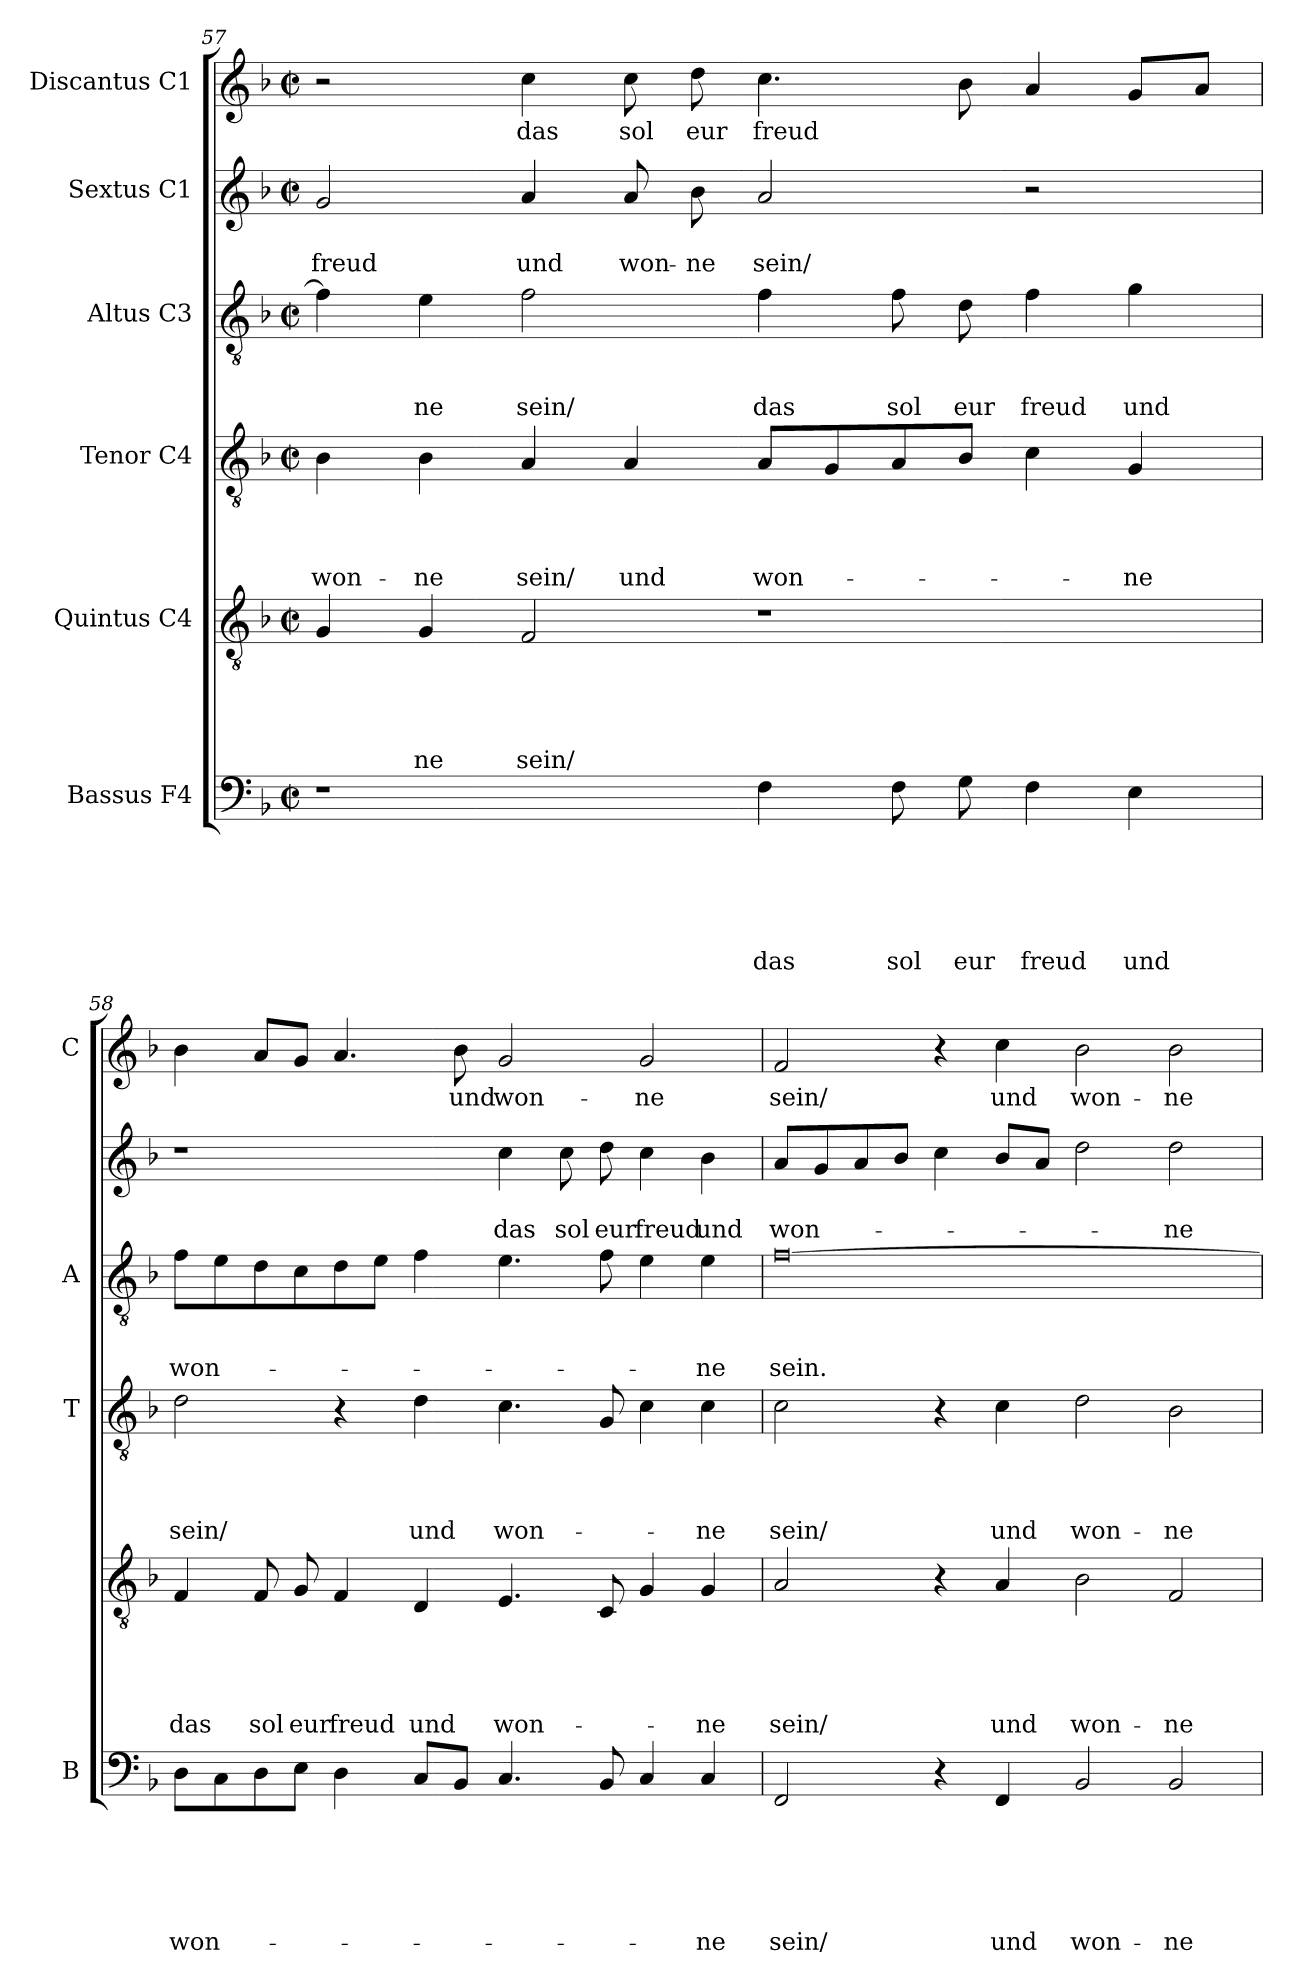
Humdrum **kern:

**kern	**text	**text	**text	**text	**text	**text	**kern	**text	**text	**text	**text	**text	**kern	**text	**text	**text	**text	**kern	**text	**text	**text	**kern	**text	**text	**kern	**text
*part6	*part6	*part6	*part6	*part6	*part6	*part6	*part5	*part5	*part5	*part5	*part5	*part5	*part4	*part4	*part4	*part4	*part4	*part3	*part3	*part3	*part3	*part2	*part2	*part2	*part1	*part1
*staff6	*staff6	*staff6	*staff6	*staff6	*staff6	*staff6	*staff5	*staff5	*staff5	*staff5	*staff5	*staff5	*staff4	*staff4	*staff4	*staff4	*staff4	*staff3	*staff3	*staff3	*staff3	*staff2	*staff2	*staff2	*staff1	*staff1
*I"Bassus F4	*	*	*	*	*	*	*I"Quintus C4	*	*	*	*	*	*I"Tenor C4	*	*	*	*	*I"Altus C3	*	*	*	*I"Sextus C1	*	*	*I"Discantus C1	*
*I'B	*	*	*	*	*	*	*	*	*	*	*	*	*I'T	*	*	*	*	*I'A	*	*	*	*	*	*	*I'C	*
*clefF4	*	*	*	*	*	*	*clefGv2	*	*	*	*	*	*clefGv2	*	*	*	*	*clefGv2	*	*	*	*clefG2	*	*	*clefG2	*
*k[b-]	*	*	*	*	*	*	*k[b-]	*	*	*	*	*	*k[b-]	*	*	*	*	*k[b-]	*	*	*	*k[b-]	*	*	*k[b-]	*
*F:	*	*	*	*	*	*	*F:	*	*	*	*	*	*F:	*	*	*	*	*F:	*	*	*	*F:	*	*	*F:	*
*M2/2	*	*	*	*	*	*	*M2/2	*	*	*	*	*	*M2/2	*	*	*	*	*M2/2	*	*	*	*M2/2	*	*	*M2/2	*
*met(c|)	*	*	*	*	*	*	*met(c|)	*	*	*	*	*	*met(c|)	*	*	*	*	*met(c|)	*	*	*	*met(c|)	*	*	*met(c|)	*
=57	=57	=57	=57	=57	=57	=57	=57	=57	=57	=57	=57	=57	=57	=57	=57	=57	=57	=57	=57	=57	=57	=57	=57	=57	=57	=57
!	!	!	!	!	!	!	!	!	!	!	!	!	!	!	!	!	!LO:LY:b	!	!	!	!	!	!	!LO:LY:b	!	!
1r	.	.	.	.	.	.	4G/	.	.	.	.	.	4B-\	.	.	.	won-	4f\]	.	.	.	2g/	.	freud	2r	.
!	!	!	!	!	!	!	!	!	!	!	!	!LO:LY:b	!	!	!	!	!LO:LY:b	!	!	!	!LO:LY:b	!	!	!	!	!
.	.	.	.	.	.	.	4G/	.	.	.	.	-ne	4B-\	.	.	.	-ne	4e\	.	.	-ne	.	.	.	.	.
!	!	!	!	!	!	!	!	!	!	!	!	!LO:LY:b	!	!	!	!	!LO:LY:b	!	!	!	!LO:LY:b	!	!	!LO:LY:b	!	!LO:LY:b
.	.	.	.	.	.	.	2F/	.	.	.	.	sein/	4A/	.	.	.	sein/	2f\	.	.	sein/	4a/	.	und	4cc\	das
!	!	!	!	!	!	!	!	!	!	!	!	!	!	!	!	!	!LO:LY:b	!	!	!	!	!	!	!LO:LY:b	!	!LO:LY:b
.	.	.	.	.	.	.	.	.	.	.	.	.	4A/	.	.	.	und	.	.	.	.	8a/	.	won-	8cc\	sol
!	!	!	!	!	!	!	!	!	!	!	!	!	!	!	!	!	!	!	!	!	!	!	!	!LO:LY:b	!	!LO:LY:b
.	.	.	.	.	.	.	.	.	.	.	.	.	.	.	.	.	.	.	.	.	.	8b-\	.	-ne	8dd\	eur
!	!	!	!	!	!	!LO:LY:b	!	!	!	!	!	!	!	!	!	!	!LO:LY:b	!	!	!	!LO:LY:b	!	!	!LO:LY:b	!	!LO:LY:b
4F\	.	.	.	.	.	das	1r	.	.	.	.	.	8A/L	.	.	.	won-	4f\	.	.	das	2a/	.	sein/	4.cc\	freud
.	.	.	.	.	.	.	.	.	.	.	.	.	8G/	.	.	.	.	.	.	.	.	.	.	.	.	.
!	!	!	!	!	!	!LO:LY:b	!	!	!	!	!	!	!	!	!	!	!	!	!	!	!LO:LY:b	!	!	!	!	!
8F\	.	.	.	.	.	sol	.	.	.	.	.	.	8A/	.	.	.	.	8f\	.	.	sol	.	.	.	.	.
!	!	!	!	!	!	!LO:LY:b	!	!	!	!	!	!	!	!	!	!	!	!	!	!	!LO:LY:b	!	!	!	!	!
8G\	.	.	.	.	.	eur	.	.	.	.	.	.	8B-/J	.	.	.	.	8d\	.	.	eur	.	.	.	8b-\	.
!	!	!	!	!	!	!LO:LY:b	!	!	!	!	!	!	!	!	!	!	!	!	!	!	!LO:LY:b	!	!	!	!	!
4F\	.	.	.	.	.	freud	.	.	.	.	.	.	4c\	.	.	.	.	4f\	.	.	freud	2r	.	.	4a/	.
!	!	!	!	!	!	!LO:LY:b	!	!	!	!	!	!	!	!	!	!	!LO:LY:b	!	!	!	!LO:LY:b	!	!	!	!	!
4E\	.	.	.	.	.	und	.	.	.	.	.	.	4G/	.	.	.	-ne	4g\	.	.	und	.	.	.	8g/L	.
.	.	.	.	.	.	.	.	.	.	.	.	.	.	.	.	.	.	.	.	.	.	.	.	.	8a/J	.
!!LO:LB:g=z
=58	=58	=58	=58	=58	=58	=58	=58	=58	=58	=58	=58	=58	=58	=58	=58	=58	=58	=58	=58	=58	=58	=58	=58	=58	=58	=58
!	!	!	!	!	!	!LO:LY:b	!	!	!	!	!	!LO:LY:b	!	!	!	!	!LO:LY:b	!	!	!	!LO:LY:b	!	!	!	!	!
8D\L	.	.	.	.	.	won-	4F/	.	.	.	.	das	2d\	.	.	.	sein/	8f\L	.	.	won-	1r	.	.	4b-\	.
8C\	.	.	.	.	.	.	.	.	.	.	.	.	.	.	.	.	.	8e\	.	.	.	.	.	.	.	.
!	!	!	!	!	!	!	!	!	!	!	!	!LO:LY:b	!	!	!	!	!	!	!	!	!	!	!	!	!	!
8D\	.	.	.	.	.	.	8F/	.	.	.	.	sol	.	.	.	.	.	8d\	.	.	.	.	.	.	8a/L	.
!	!	!	!	!	!	!	!	!	!	!	!	!LO:LY:b	!	!	!	!	!	!	!	!	!	!	!	!	!	!
8E\J	.	.	.	.	.	.	8G/	.	.	.	.	eur	.	.	.	.	.	8c\	.	.	.	.	.	.	8g/J	.
!	!	!	!	!	!	!	!	!	!	!	!	!LO:LY:b	!	!	!	!	!	!	!	!	!	!	!	!	!	!
4D\	.	.	.	.	.	.	4F/	.	.	.	.	freud	4r	.	.	.	.	8d\	.	.	.	.	.	.	4.a/	.
.	.	.	.	.	.	.	.	.	.	.	.	.	.	.	.	.	.	8e\J	.	.	.	.	.	.	.	.
!	!	!	!	!	!	!	!	!	!	!	!	!LO:LY:b	!	!	!	!	!LO:LY:b	!	!	!	!	!	!	!	!	!
8C/L	.	.	.	.	.	.	4D/	.	.	.	.	und	4d\	.	.	.	und	4f\	.	.	.	.	.	.	.	.
!	!	!	!	!	!	!	!	!	!	!	!	!	!	!	!	!	!	!	!	!	!	!	!	!	!	!LO:LY:b
8BB-/J	.	.	.	.	.	.	.	.	.	.	.	.	.	.	.	.	.	.	.	.	.	.	.	.	8b-\	und
!	!	!	!	!	!	!	!	!	!	!	!	!LO:LY:b	!	!	!	!	!LO:LY:b	!	!	!	!	!	!	!LO:LY:b	!	!LO:LY:b
4.C/	.	.	.	.	.	.	4.E/	.	.	.	.	won-	4.c\	.	.	.	won-	4.e\	.	.	.	4cc\	.	das	2g/	won-
!	!	!	!	!	!	!	!	!	!	!	!	!	!	!	!	!	!	!	!	!	!	!	!	!LO:LY:b	!	!
.	.	.	.	.	.	.	.	.	.	.	.	.	.	.	.	.	.	.	.	.	.	8cc\	.	sol	.	.
!	!	!	!	!	!	!	!	!	!	!	!	!	!	!	!	!	!	!	!	!	!	!	!	!LO:LY:b	!	!
8BB-/	.	.	.	.	.	.	8C/	.	.	.	.	.	8G/	.	.	.	.	8f\	.	.	.	8dd\	.	eur	.	.
!	!	!	!	!	!	!	!	!	!	!	!	!	!	!	!	!	!	!	!	!	!	!	!	!LO:LY:b	!	!LO:LY:b
4C/	.	.	.	.	.	.	4G/	.	.	.	.	.	4c\	.	.	.	.	4e\	.	.	.	4cc\	.	freud	2g/	-ne
!	!	!	!	!	!	!LO:LY:b	!	!	!	!	!	!LO:LY:b	!	!	!	!	!LO:LY:b	!	!	!	!LO:LY:b	!	!	!LO:LY:b	!	!
4C/	.	.	.	.	.	-ne	4G/	.	.	.	.	-ne	4c\	.	.	.	-ne	4e\	.	.	-ne	4b-\	.	und	.	.
=59	=59	=59	=59	=59	=59	=59	=59	=59	=59	=59	=59	=59	=59	=59	=59	=59	=59	=59	=59	=59	=59	=59	=59	=59	=59	=59
!	!	!	!	!	!	!LO:LY:b	!	!	!	!	!	!LO:LY:b	!	!	!	!	!LO:LY:b	!	!	!	!LO:LY:b	!	!	!LO:LY:b	!	!LO:LY:b
2FF/	.	.	.	.	.	sein/	2A/	.	.	.	.	sein/	2c\	.	.	.	sein/	[0f	.	.	sein.	8a/L	.	won-	2f/	sein/
.	.	.	.	.	.	.	.	.	.	.	.	.	.	.	.	.	.	.	.	.	.	8g/	.	.	.	.
.	.	.	.	.	.	.	.	.	.	.	.	.	.	.	.	.	.	.	.	.	.	8a/	.	.	.	.
.	.	.	.	.	.	.	.	.	.	.	.	.	.	.	.	.	.	.	.	.	.	8b-/J	.	.	.	.
4r	.	.	.	.	.	.	4r	.	.	.	.	.	4r	.	.	.	.	.	.	.	.	4cc\	.	.	4r	.
!	!	!	!	!	!	!LO:LY:b	!	!	!	!	!	!LO:LY:b	!	!	!	!	!LO:LY:b	!	!	!	!	!	!	!	!	!LO:LY:b
4FF/	.	.	.	.	.	und	4A/	.	.	.	.	und	4c\	.	.	.	und	.	.	.	.	8b-/L	.	.	4cc\	und
.	.	.	.	.	.	.	.	.	.	.	.	.	.	.	.	.	.	.	.	.	.	8a/J	.	.	.	.
!	!	!	!	!	!	!LO:LY:b	!	!	!	!	!	!LO:LY:b	!	!	!	!	!LO:LY:b	!	!	!	!	!	!	!	!	!LO:LY:b
2BB-/	.	.	.	.	.	won-	2B-\	.	.	.	.	won-	2d\	.	.	.	won-	.	.	.	.	2dd\	.	.	2b-\	won-
!	!	!	!	!	!	!LO:LY:b	!	!	!	!	!	!LO:LY:b	!	!	!	!	!LO:LY:b	!	!	!	!	!	!	!LO:LY:b	!	!LO:LY:b
2BB-/	.	.	.	.	.	-ne	2F/	.	.	.	.	-ne	2B-\	.	.	.	-ne	.	.	.	.	2dd\	.	-ne	2b-\	-ne
=	=	=	=	=	=	=	=	=	=	=	=	=	=	=	=	=	=	=	=	=	=	=	=	=	=	=
*-	*-	*-	*-	*-	*-	*-	*-	*-	*-	*-	*-	*-	*-	*-	*-	*-	*-	*-	*-	*-	*-	*-	*-	*-	*-	*-
